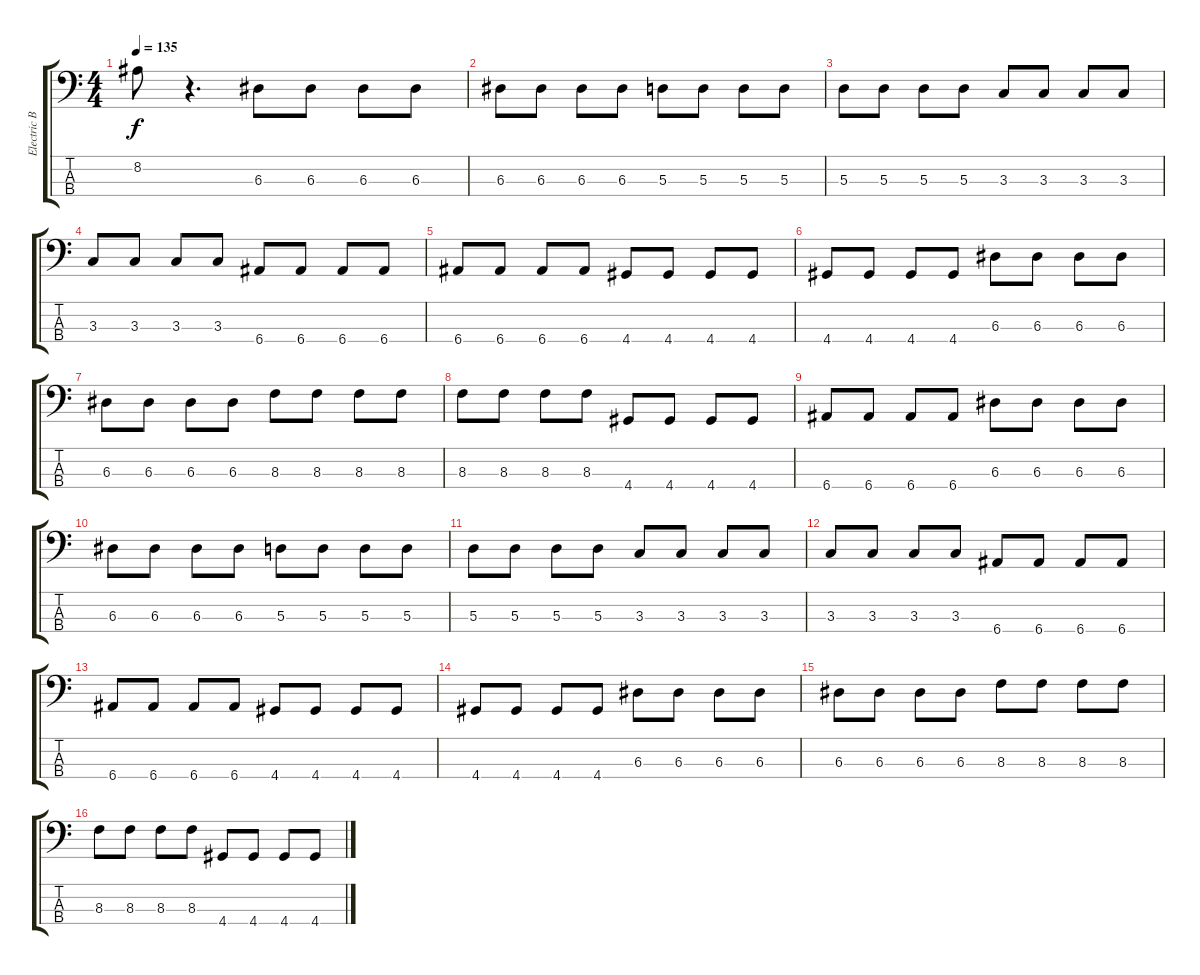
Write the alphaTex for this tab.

\track ("Electric Bass" "Electric B") {instrument electricbassfinger}
\staff {score tabs}
\tuning (G2 D2 A1 E1) {hide}
\ts (4 4)
\tempo 135
\clef f4
\ks c
8.2.8{dy f} r.4{d} 6.3.8 6.3.8 6.3.8 6.3.8 |
6.3.8 6.3.8 6.3.8 6.3.8 5.3.8 5.3.8 5.3.8 5.3.8 |
5.3.8 5.3.8 5.3.8 5.3.8 3.3.8 3.3.8 3.3.8 3.3.8 |
3.3.8 3.3.8 3.3.8 3.3.8 6.4.8 6.4.8 6.4.8 6.4.8 |
6.4.8 6.4.8 6.4.8 6.4.8 4.4.8 4.4.8 4.4.8 4.4.8 |
4.4.8 4.4.8 4.4.8 4.4.8 6.3.8 6.3.8 6.3.8 6.3.8 |
6.3.8 6.3.8 6.3.8 6.3.8 8.3.8 8.3.8 8.3.8 8.3.8 |
8.3.8 8.3.8 8.3.8 8.3.8 4.4.8 4.4.8 4.4.8 4.4.8 |
6.4.8 6.4.8 6.4.8 6.4.8 6.3.8 6.3.8 6.3.8 6.3.8 |
6.3.8 6.3.8 6.3.8 6.3.8 5.3.8 5.3.8 5.3.8 5.3.8 |
5.3.8 5.3.8 5.3.8 5.3.8 3.3.8 3.3.8 3.3.8 3.3.8 |
3.3.8 3.3.8 3.3.8 3.3.8 6.4.8 6.4.8 6.4.8 6.4.8 |
6.4.8 6.4.8 6.4.8 6.4.8 4.4.8 4.4.8 4.4.8 4.4.8 |
4.4.8 4.4.8 4.4.8 4.4.8 6.3.8 6.3.8 6.3.8 6.3.8 |
6.3.8 6.3.8 6.3.8 6.3.8 8.3.8 8.3.8 8.3.8 8.3.8 |
8.3.8 8.3.8 8.3.8 8.3.8 4.4.8 4.4.8 4.4.8 4.4.8
